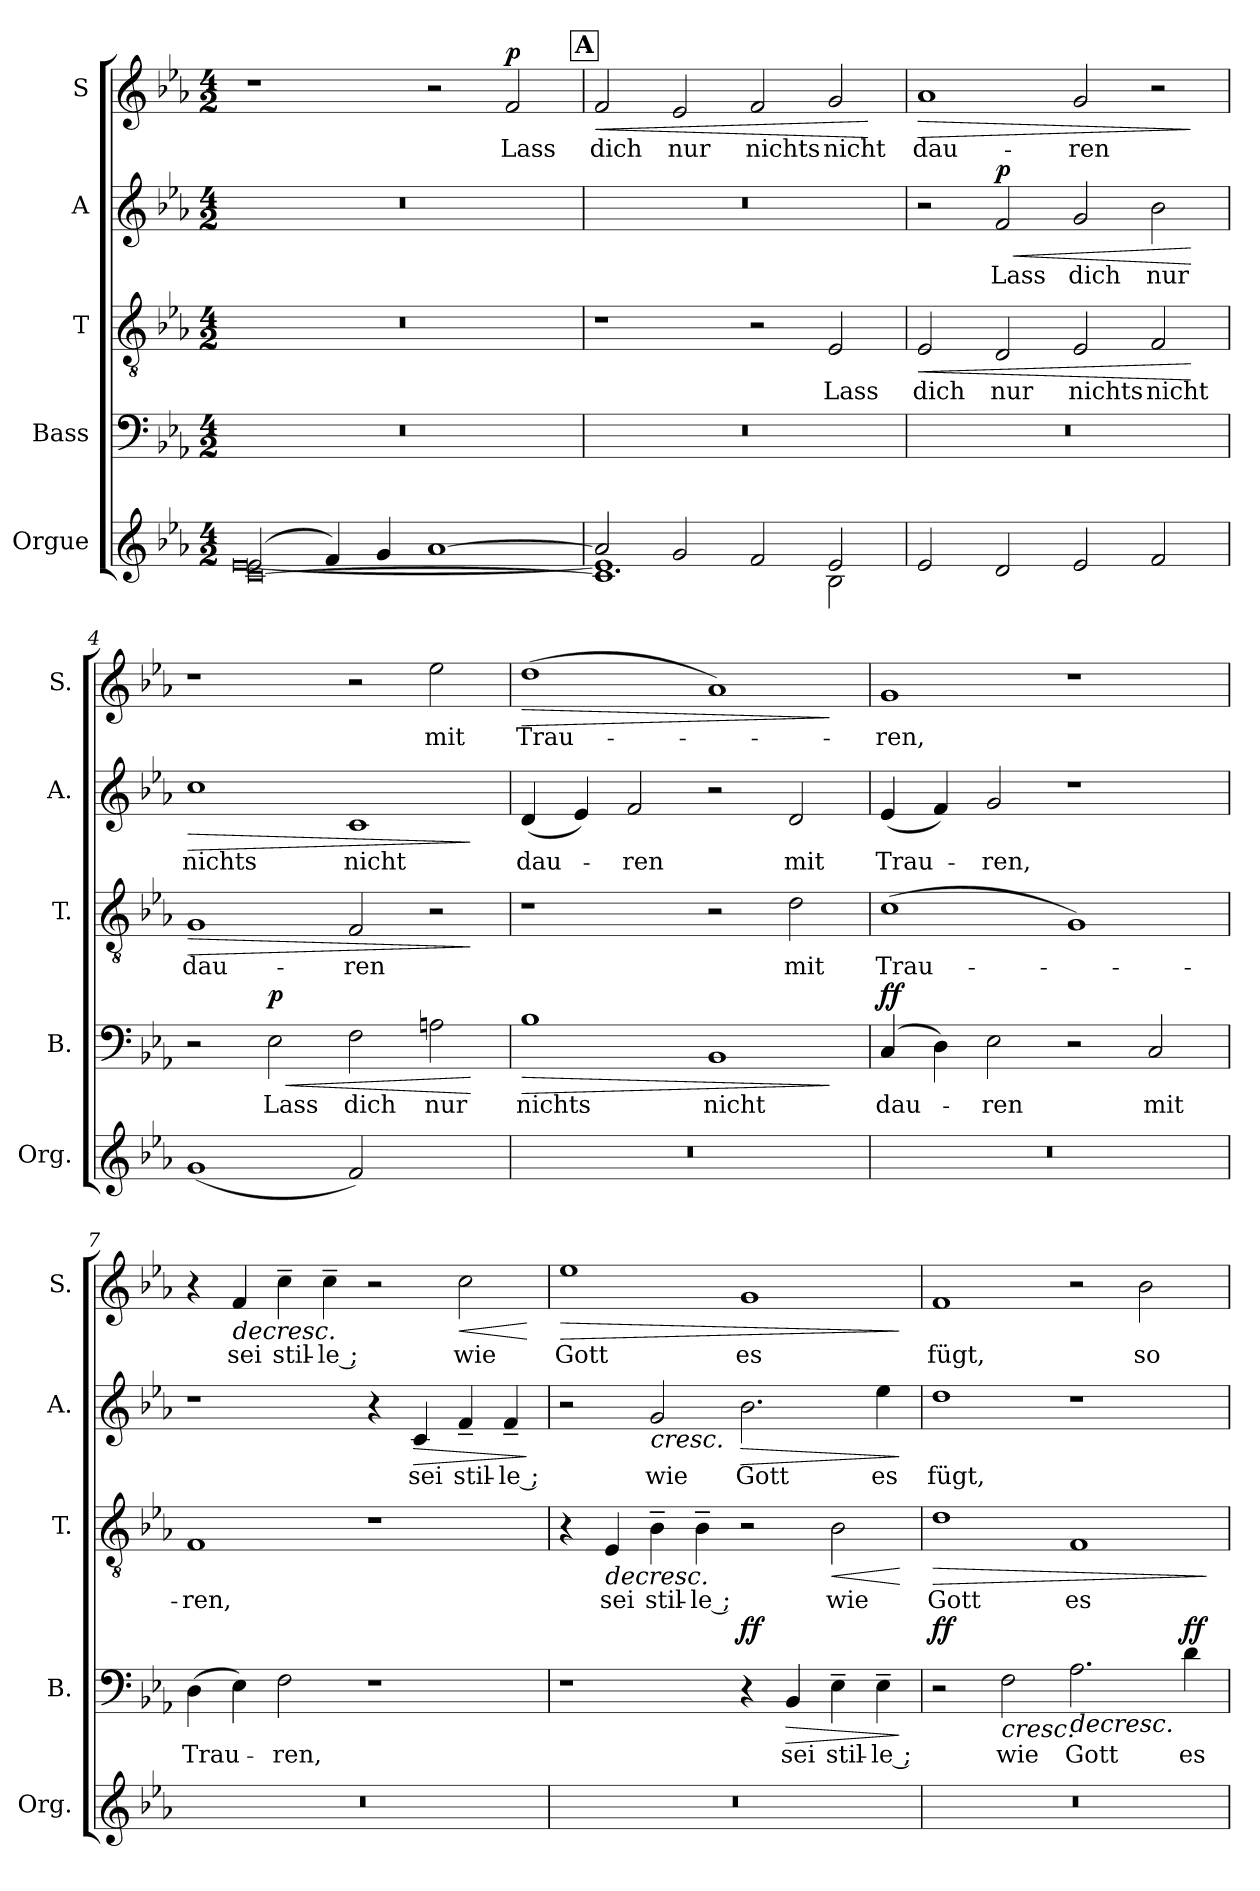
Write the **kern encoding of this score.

**kern	**kern	**text	**dynam	**kern	**text	**dynam	**kern	**text	**dynam	**kern	**text	**dynam
*part5	*part4	*part4	*part4	*part3	*part3	*part3	*part2	*part2	*part2	*part1	*part1	*part1
*staff5	*staff4	*staff4	*staff4	*staff3	*staff3	*staff3	*staff2	*staff2	*staff2	*staff1	*staff1	*staff1
*I"Orgue	*I"Bass	*	*	*I"T	*	*	*I"A	*	*	*I"S	*	*
*I'Org.	*I'B.	*	*	*I'T.	*	*	*I'A.	*	*	*I'S.	*	*
*clefG2	*clefF4	*	*	*clefGv2	*	*	*clefG2	*	*	*clefG2	*	*
*k[b-e-a-]	*k[b-e-a-]	*	*	*k[b-e-a-]	*	*	*k[b-e-a-]	*	*	*k[b-e-a-]	*	*
*M4/2	*M4/2	*	*	*M4/2	*	*	*M4/2	*	*	*M4/2	*	*
=1	=1	=1	=1	=1	=1	=1	=1	=1	=1	=1	=1	=1
*^	*	*	*	*	*	*	*	*	*	*	*	*
*	*^	*	*	*	*	*	*	*	*	*	*	*	*
(>2e-/	[0e-	[0c	0r	.	.	0r	.	.	0r	.	.	1r	.	.
4f/)	.	.	.	.	.	.	.	.	.	.	.	.	.	.
4g/	.	.	.	.	.	.	.	.	.	.	.	.	.	.
[1a-	.	.	.	.	.	.	.	.	.	.	.	2r	.	.
!	!	!	!	!	!	!	!	!	!	!	!	!	!LO:LY:b	!LO:DY:a
.	.	.	.	.	.	.	.	.	.	.	.	2f/	Lass	p
!!LO:REH:place=s1:a:B:fs=18:t=A
=2	=2	=2	=2	=2	=2	=2	=2	=2	=2	=2	=2	=2	=2	=2
!	!	!	!	!	!	!	!	!	!	!	!	!	!LO:LY:b	!LO:HP:b
2a-/]	1.e-]	1.c]	0r	.	.	1r	.	.	0r	.	.	2f/	dich	<
!	!	!	!	!	!	!	!	!	!	!	!	!	!LO:LY:b	!
2g/	.	.	.	.	.	.	.	.	.	.	.	2e-/	nur	.
*	*	*	*	*	*	*	*	*	*	*	*	*MM120	*	*
!	!	!	!	!	!	!	!	!	!	!	!	!	!LO:LY:b	!
2f/	.	.	.	.	.	2r	.	.	.	.	.	2f/	nichts	.
!	!	!	!	!	!	!	!LO:LY:b	!	!	!	!	!	!LO:LY:b	!
2e-/	2B-\	2ryy	.	.	.	2E-/	Lass	.	.	.	.	2g/	nicht	.
*v	*v	*v	*	*	*	*	*	*	*	*	*	*	*	*
.	.	.	.	.	.	.	.	.	.	.	.	[
=3	=3	=3	=3	=3	=3	=3	=3	=3	=3	=3	=3	=3
!	!	!	!	!	!LO:LY:b	!LO:HP:b	!	!	!	!	!LO:LY:b	!LO:HP:b
2e-/	0r	.	.	2E-/	dich	<	2r	.	.	1a-	dau-	>
!	!	!	!	!	!LO:LY:b	!	!	!LO:LY:b	!LO:HP:b	!	!	!
!	!	!	!	!	!	!	!	!	!LO:DY:n=1:a	!	!	!
2d/	.	.	.	2D/	nur	.	2f/	Lass	< p	.	.	.
!	!	!	!	!	!LO:LY:b	!	!	!LO:LY:b	!	!	!LO:LY:b	!
2e-/	.	.	.	2E-/	nichts	.	2g/	dich	.	2g/	-ren	.
!	!	!	!	!	!LO:LY:b	!	!	!LO:LY:b	!	!	!	!
2f/	.	.	.	2F/	nicht	.	2b-\	nur	.	2r	.	.
.	.	.	.	.	.	[	.	.	[	.	.	]
=4	=4	=4	=4	=4	=4	=4	=4	=4	=4	=4	=4	=4
*^	*	*	*	*	*	*	*	*	*	*	*	*
!	!	!	!	!	!	!LO:LY:b	!LO:HP:b	!	!LO:LY:b	!LO:HP:b	!	!	!
(<1g	1ryy	2r	.	.	1G	dau-	>	1cc	nichts	>	1r	.	.
!	!	!	!LO:LY:b	!LO:HP:b	!	!	!	!	!	!	!	!	!
!	!	!	!	!LO:DY:n=1:a	!	!	!	!	!	!	!	!	!
.	.	2E-\	Lass	< p	.	.	.	.	.	.	.	.	.
!	!	!	!LO:LY:b	!	!	!LO:LY:b	!	!	!LO:LY:b	!	!	!	!
2f/)	2ryy	2F\	dich	.	2F/	-ren	.	1c	nicht	.	2r	.	.
!	!	!	!LO:LY:b	!	!	!	!	!	!	!	!	!LO:LY:b	!
2ryy	2ryy	2An\	nur	.	2r	.	.	.	.	.	2ee-\	mit	.
*v	*v	*	*	*	*	*	*	*	*	*	*	*	*
.	.	.	[	.	.	]	.	.	]	.	.	.
!!LO:LB:g=z
=5	=5	=5	=5	=5	=5	=5	=5	=5	=5	=5	=5	=5
!	!	!LO:LY:b	!LO:HP:b	!	!	!	!	!LO:LY:b	!	!	!LO:LY:b	!LO:HP:b
0r	1B-	nichts	>	1r	.	.	(<4d/	-dau-	.	(>1dd	Trau -	>
.	.	.	.	.	.	.	4e-/)	.	.	.	.	.
!	!	!	!	!	!	!	!	!LO:LY:b	!	!	!	!
.	.	.	.	.	.	.	2f/	-ren	.	.	.	.
!	!	!LO:LY:b	!	!	!	!	!	!	!	!	!	!
.	1BB-	nicht	.	2r	.	.	2r	.	.	1a-)	.	.
!	!	!	!	!	!LO:LY:b	!	!	!LO:LY:b	!	!	!	!
.	.	.	.	2d\	mit	.	2d/	mit	.	.	.	.
.	.	.	]	.	.	.	.	.	.	.	.	]
=6	=6	=6	=6	=6	=6	=6	=6	=6	=6	=6	=6	=6
!	!	!LO:LY:b	!LO:DY:b	!	!LO:LY:b	!	!	!LO:LY:b	!	!	!LO:LY:b	!
0r	(>4C/	dau-	ff	(>1c	Trau -	.	(<4e-/	Trau-	.	1g	ren,	.
.	4D\)	.	.	.	.	.	4f/)	.	.	.	.	.
!	!	!LO:LY:b	!	!	!	!	!	!LO:LY:b	!	!	!	!
.	2E-\	-ren	.	.	.	.	2g/	-ren,	.	.	.	.
.	2r	.	.	1G)	.	.	1r	.	.	1r	.	.
!	!	!LO:LY:b	!	!	!	!	!	!	!	!	!	!
.	2C/	mit	.	.	.	.	.	.	.	.	.	.
=7	=7	=7	=7	=7	=7	=7	=7	=7	=7	=7	=7	=7
!	!	!LO:LY:b	!	!	!LO:LY:b	!	!	!	!	!	!	!
0r	(>4D\	Trau-	.	1F	ren,	.	1r	.	.	4r	.	.
!	!	!	!	!	!	!	!	!	!	!	!LO:LY:b	!LO:HP:b
.	4E-\)	.	.	.	.	.	.	.	.	4f/	sei	>
!	!	!LO:LY:b	!	!	!	!	!	!	!	!	!LO:LY:b	!
.	2F\	-ren,	.	.	.	.	.	.	.	4cc~\	stil-	.
!	!	!	!	!	!	!	!	!	!	!	!LO:LY:b	!
.	.	.	.	.	.	.	.	.	.	4cc~\	-le ;	.
.	1r	.	.	1r	.	.	4r	.	.	2r	.	.
!	!	!	!	!	!	!	!	!LO:LY:b	!LO:HP:b	!	!	!
.	.	.	.	.	.	.	4c/	sei	>	.	.	.
!	!	!	!	!	!	!	!	!LO:LY:b	!	!	!LO:LY:b	!LO:HP:b
.	.	.	.	.	.	.	4f~/	stil-	.	2cc\	wie	<
!	!	!	!	!	!	!	!	!LO:LY:b	!	!	!	!
.	.	.	.	.	.	.	4f~/	-le ;	.	.	.	.
.	.	.	.	.	.	.	.	.	]	.	.	] [
=8	=8	=8	=8	=8	=8	=8	=8	=8	=8	=8	=8	=8
!	!	!	!	!	!	!	!	!	!	!	!LO:LY:b	!LO:HP:b
0r	1r	.	.	4r	.	.	2r	.	.	1ee-	Gott	>
!	!	!	!	!	!LO:LY:b	!LO:HP:b	!	!	!	!	!	!
.	.	.	.	4E-/	sei	>	.	.	.	.	.	.
!	!	!	!	!	!LO:LY:b	!	!	!LO:LY:b	!LO:HP:b	!	!	!
.	.	.	.	4B-~\	stil-	.	2g/	wie	<	.	.	.
!	!	!	!	!	!LO:LY:b	!	!	!	!	!	!	!
.	.	.	.	4B-~\	-le ;	.	.	.	.	.	.	.
!	!	!	!LO:DY:b	!	!	!	!	!LO:LY:b	!LO:HP:b	!	!LO:LY:b	!
.	4r	.	ff	2r	.	.	2.b-\	Gott	>	1g	es	.
!	!	!LO:LY:b	!LO:HP:b	!	!	!	!	!	!	!	!	!
.	4BB-/	sei	>	.	.	.	.	.	.	.	.	.
!	!	!LO:LY:b	!	!	!LO:LY:b	!LO:HP:b	!	!	!	!	!	!
.	4E-~\	stil-	.	2B-\	wie	<	.	.	.	.	.	.
!	!	!LO:LY:b	!	!	!	!	!	!LO:LY:b	!	!	!	!
.	4E-~\	-le ;	.	.	.	.	4ee-\	es	.	.	.	.
.	.	.	]	.	.	] [	.	.	[ ]	.	.	]
!!LO:PB:g=z
=9	=9	=9	=9	=9	=9	=9	=9	=9	=9	=9	=9	=9
!	!	!	!LO:DY:b	!	!LO:LY:b	!LO:HP:b	!	!LO:LY:b	!	!	!LO:LY:b	!
0r	2r	.	ff	1d	Gott	>	1dd	fügt,	.	1f	fügt,	.
!	!	!LO:LY:b	!LO:HP:b	!	!	!	!	!	!	!	!	!
.	2F\	wie	<	.	.	.	.	.	.	.	.	.
!	!	!LO:LY:b	!LO:HP:b	!	!LO:LY:b	!	!	!	!	!	!	!
.	2.A-\	Gott	>	1F	es	.	1r	.	.	2r	.	.
!	!	!	!	!	!	!	!	!	!	!	!LO:LY:b	!
.	.	.	.	.	.	.	.	.	.	2b-\	so	.
!	!	!LO:LY:b	!LO:DY:b	!	!	!	!	!	!	!	!	!
.	4d\	es	ff	.	.	.	.	.	.	.	.	.
.	.	.	[ ]	.	.	]	.	.	.	.	.	.
=	=	=	=	=	=	=	=	=	=	=	=	=
*-	*-	*-	*-	*-	*-	*-	*-	*-	*-	*-	*-	*-
